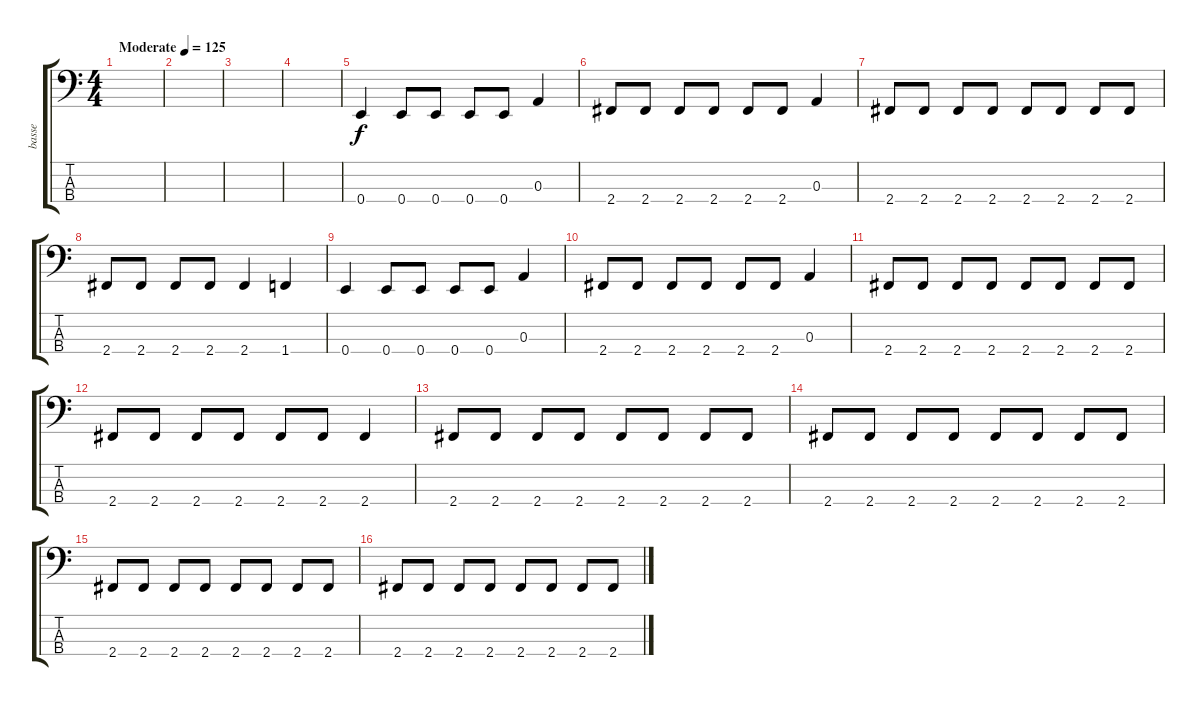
\track ("basse" "basse") {instrument electricbasspick}
\staff {score tabs}
\tuning (G2 D2 A1 E1) {hide}
\ts (4 4)
\tempo (125 "Moderate")
\clef f4
\ks c
|
|
|
|
0.4.4 0.4.8 0.4.8 0.4.8 0.4.8 0.3.4 |
2.4.8 2.4.8 2.4.8 2.4.8 2.4.8 2.4.8 0.3.4 |
2.4.8 2.4.8 2.4.8 2.4.8 2.4.8 2.4.8 2.4.8 2.4.8 |
2.4.8 2.4.8 2.4.8 2.4.8 2.4.4 1.4.4 |
0.4.4 0.4.8 0.4.8 0.4.8 0.4.8 0.3.4 |
2.4.8 2.4.8 2.4.8 2.4.8 2.4.8 2.4.8 0.3.4 |
2.4.8 2.4.8 2.4.8 2.4.8 2.4.8 2.4.8 2.4.8 2.4.8 |
2.4.8 2.4.8 2.4.8 2.4.8 2.4.8 2.4.8 2.4.4 |
2.4.8 2.4.8 2.4.8 2.4.8 2.4.8 2.4.8 2.4.8 2.4.8 |
2.4.8 2.4.8 2.4.8 2.4.8 2.4.8 2.4.8 2.4.8 2.4.8 |
2.4.8 2.4.8 2.4.8 2.4.8 2.4.8 2.4.8 2.4.8 2.4.8 |
2.4.8 2.4.8 2.4.8 2.4.8 2.4.8 2.4.8 2.4.8 2.4.8
